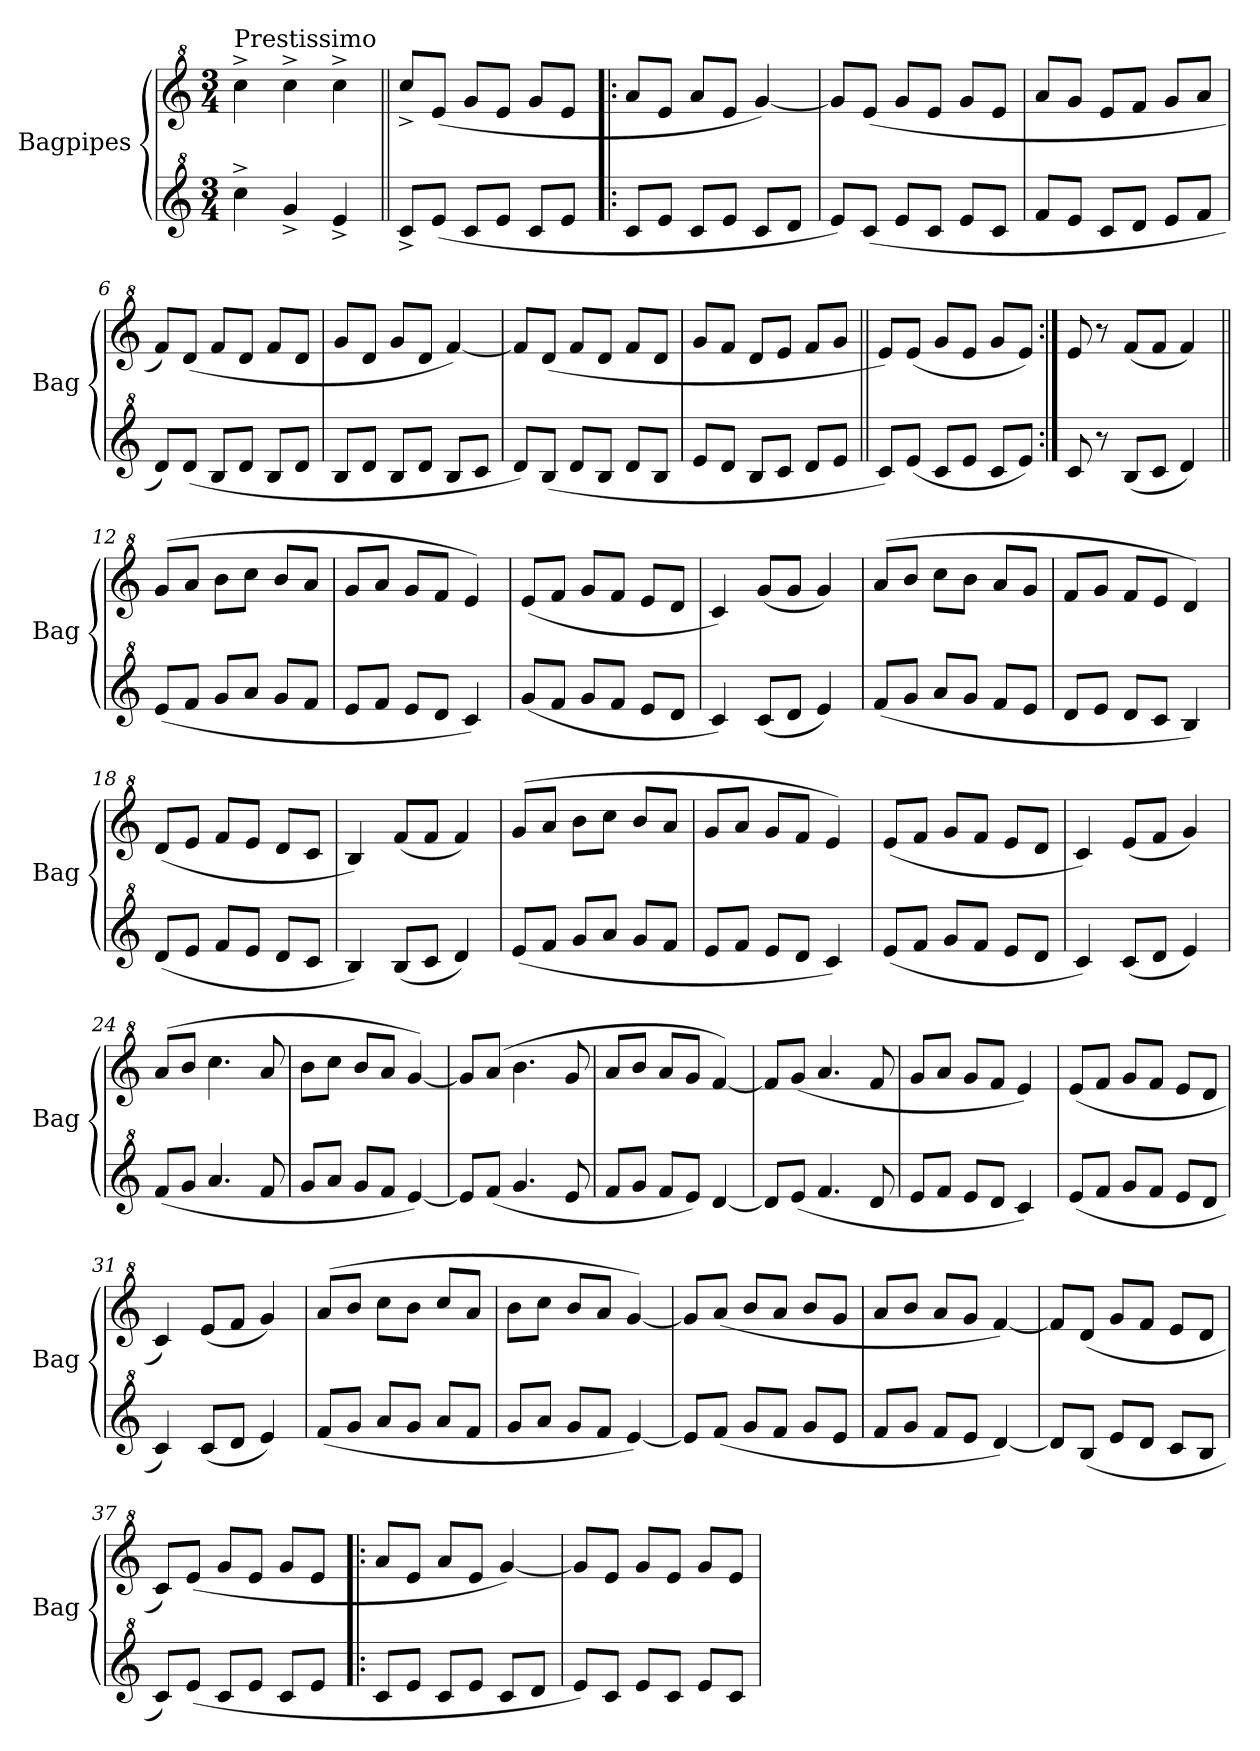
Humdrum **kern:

**kern	**kern
*part2	*part1
*staff2	*staff1
*I"Bagpipes	*I"Bagpipes
*I'Bag	*I'Bag
*clefG^2	*clefG^2
*k[]	*k[]
*C:	*C:
*M3/4	*M3/4
=1	=1
!	!LO:TX:a:t=Prestissimo
4ccc^\	4ccc^\
4gg^/	4ccc^\
4ee^/	4ccc^\
=2||	=2||
8cc^/L	8ccc^/L
(8ee/J	(8ee/J
8cc/L	8gg/L
8ee/J	8ee/J
8cc/L	8gg/L
8ee/J	8ee/J
=3!|:	=3!|:
8cc/L	8aa/L
8ee/J	8ee/J
8cc/L	8aa/L
8ee/J	8ee/J
8cc/L	[4gg/)
8dd/J	.
=4	=4
8ee/L)	8gg/L]
(8cc/J	(8ee/J
8ee/L	8gg/L
8cc/J	8ee/J
8ee/L	8gg/L
8cc/J	8ee/J
=5	=5
8ff/L	8aa/L
8ee/J	8gg/J
8cc/L	8ee/L
8dd/J	8ff/J
8ee/L	8gg/L
8ff/J	8aa/J
=6	=6
8dd/L)	8ff/L)
(8dd/J	(8dd/J
8b/L	8ff/L
8dd/J	8dd/J
8b/L	8ff/L
8dd/J	8dd/J
!!LO:LB:g=z
=7	=7
8b/L	8gg/L
8dd/J	8dd/J
8b/L	8gg/L
8dd/J	8dd/J
8b/L	[4ff/)
8cc/J	.
=8	=8
8dd/L)	8ff/L]
(8b/J	(8dd/J
8dd/L	8ff/L
8b/J	8dd/J
8dd/L	8ff/L
8b/J	8dd/J
=9	=9
8ee/L	8gg/L
8dd/J	8ff/J
8b/L	8dd/L
8cc/J	8ee/J
8dd/L	8ff/L
8ee/J	8gg/J
=10||	=10||
8cc/L)	8ee/L)
(8ee/J	(8ee/J
8cc/L	8gg/L
8ee/J	8ee/J
8cc/L	8gg/L
8ee/J)	8ee/J)
=11:|!	=11:|!
8cc/	8ee/
8r	8r
(8b/L	(8ff/L
8cc/J	8ff/J
4dd/)	4ff/)
=12||	=12||
(8ee/L	(8gg/L
8ff/J	8aa/J
8gg/L	8bb\L
8aa/J	8ccc\J
8gg/L	8bb/L
8ff/J	8aa/J
!!LO:LB:g=z
=13	=13
8ee/L	8gg/L
8ff/J	8aa/J
8ee/L	8gg/L
8dd/J	8ff/J
4cc/)	4ee/)
=14	=14
(8gg/L	(8ee/L
8ff/J	8ff/J
8gg/L	8gg/L
8ff/J	8ff/J
8ee/L	8ee/L
8dd/J	8dd/J
=15	=15
4cc/)	4cc/)
(8cc/L	(8gg/L
8dd/J	8gg/J
4ee/)	4gg/)
=16	=16
(8ff/L	(8aa/L
8gg/J	8bb/J
8aa/L	8ccc\L
8gg/J	8bb\J
8ff/L	8aa/L
8ee/J	8gg/J
=17	=17
8dd/L	8ff/L
8ee/J	8gg/J
8dd/L	8ff/L
8cc/J	8ee/J
4b/)	4dd/)
=18	=18
(8dd/L	(8dd/L
8ee/J	8ee/J
8ff/L	8ff/L
8ee/J	8ee/J
8dd/L	8dd/L
8cc/J	8cc/J
=19	=19
4b/)	4b/)
(8b/L	(8ff/L
8cc/J	8ff/J
4dd/)	4ff/)
!!LO:LB:g=z
=20	=20
(8ee/L	(8gg/L
8ff/J	8aa/J
8gg/L	8bb\L
8aa/J	8ccc\J
8gg/L	8bb/L
8ff/J	8aa/J
=21	=21
8ee/L	8gg/L
8ff/J	8aa/J
8ee/L	8gg/L
8dd/J	8ff/J
4cc/)	4ee/)
=22	=22
(8ee/L	(8ee/L
8ff/J	8ff/J
8gg/L	8gg/L
8ff/J	8ff/J
8ee/L	8ee/L
8dd/J	8dd/J
=23	=23
4cc/)	4cc/)
(8cc/L	(8ee/L
8dd/J	8ff/J
4ee/)	4gg/)
=24	=24
(8ff/L	(8aa/L
8gg/J	8bb/J
4.aa/	4.ccc\
8ff/	8aa/
=25	=25
8gg/L	8bb\L
8aa/J	8ccc\J
8gg/L	8bb/L
8ff/J	8aa/J
[4ee/)	[4gg/)
=26	=26
8ee/L]	8gg/L]
(8ff/J	(8aa/J
4.gg/	4.bb\
8ee/	8gg/
!!LO:LB:g=z
=27	=27
8ff/L	8aa/L
8gg/J	8bb/J
8ff/L	8aa/L
8ee/J)	8gg/J
[4dd/	[4ff/)
=28	=28
8dd/L]	8ff/L]
(8ee/J	(8gg/J
4.ff/	4.aa/
8dd/	8ff/
=29	=29
8ee/L	8gg/L
8ff/J	8aa/J
8ee/L	8gg/L
8dd/J	8ff/J
4cc/)	4ee/)
=30	=30
(8ee/L	(8ee/L
8ff/J	8ff/J
8gg/L	8gg/L
8ff/J	8ff/J
8ee/L	8ee/L
8dd/J	8dd/J
=31	=31
4cc/)	4cc/)
(8cc/L	(8ee/L
8dd/J	8ff/J
4ee/)	4gg/)
=32	=32
(8ff/L	(8aa/L
8gg/J	8bb/J
8aa/L	8ccc\L
8gg/J	8bb\J
8aa/L	8ccc/L
8ff/J	8aa/J
=33	=33
8gg/L	8bb\L
8aa/J	8ccc\J
8gg/L	8bb/L
8ff/J	8aa/J
[4ee/)	[4gg/)
!!LO:PB:g=z
=34	=34
8ee/L]	8gg/L]
(8ff/J	(8aa/J
8gg/L	8bb/L
8ff/J	8aa/J
8gg/L	8bb/L
8ee/J	8gg/J
=35	=35
8ff/L	8aa/L
8gg/J	8bb/J
8ff/L	8aa/L
8ee/J	8gg/J
[4dd/)	[4ff/)
=36	=36
8dd/L]	8ff/L]
(8b/J	(8dd/J
8ee/L	8gg/L
8dd/J	8ff/J
8cc/L	8ee/L
8b/J	8dd/J
=37	=37
8cc/L)	8cc/L)
(8ee/J	(8ee/J
8cc/L	8gg/L
8ee/J	8ee/J
8cc/L	8gg/L
8ee/J	8ee/J
=38!|:	=38!|:
8cc/L	8aa/L
8ee/J	8ee/J
8cc/L	8aa/L
8ee/J	8ee/J
8cc/L	[4gg/)
8dd/J	.
=39	=39
8ee/L)	8gg/L]
8cc/J	8ee/J
8ee/L	8gg/L
8cc/J	8ee/J
8ee/L	8gg/L
8cc/J	8ee/J
=	=
*-	*-
